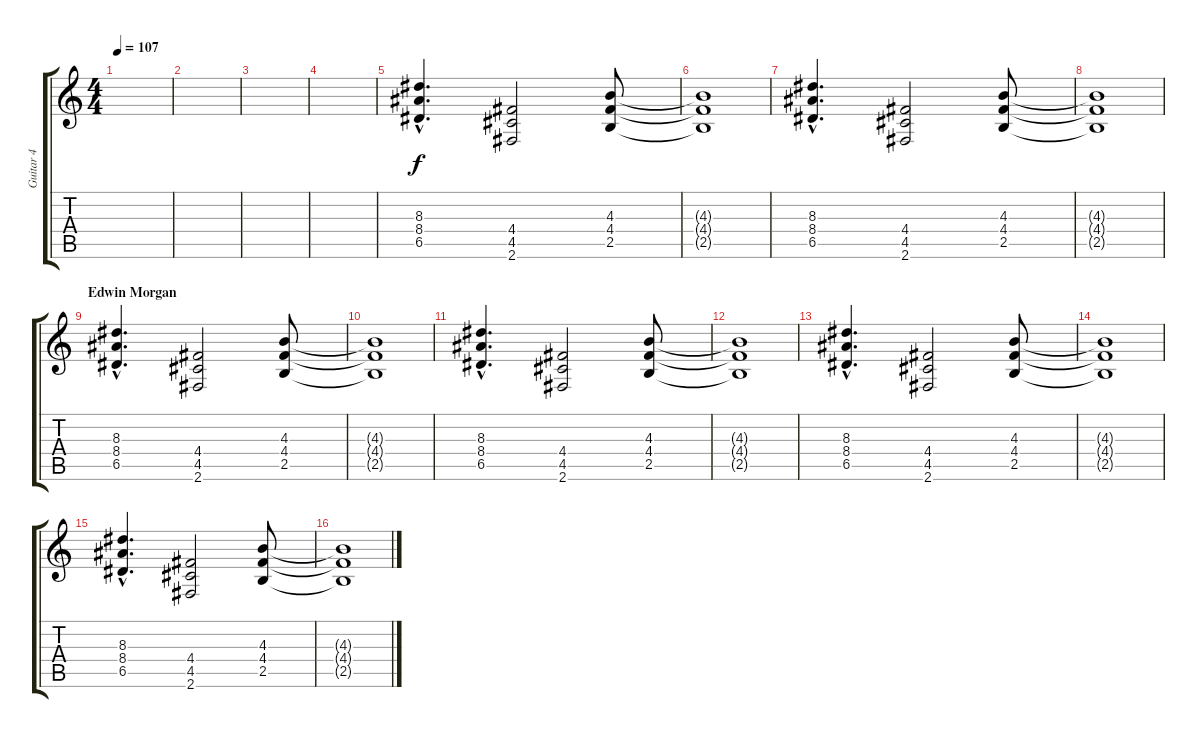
\track ("Guitar 4" "Guitar 4") {instrument overdrivenguitar}
\staff {score tabs}
\tuning (E4 B3 G3 D3 A2 E2) {hide}
\ts (4 4)
\tempo 107
\clef g2
\ks c
|
|
|
|
(8.3{hac} 8.4{hac} 6.5{hac}).4{d} (4.4 4.5 2.6).2 (4.3 4.4 2.5).8 |
(4.3{t} 4.4{t} 2.5{t}).1 |
(8.3{hac} 8.4{hac} 6.5{hac}).4{d} (4.4 4.5 2.6).2 (4.3 4.4 2.5).8 |
(4.3{t} 4.4{t} 2.5{t}).1 |
\section ("" "Edwin Morgan")
(8.3{hac} 8.4{hac} 6.5{hac}).4{d} (4.4 4.5 2.6).2 (4.3 4.4 2.5).8 |
(4.3{t} 4.4{t} 2.5{t}).1 |
(8.3{hac} 8.4{hac} 6.5{hac}).4{d} (4.4 4.5 2.6).2 (4.3 4.4 2.5).8 |
(4.3{t} 4.4{t} 2.5{t}).1 |
(8.3{hac} 8.4{hac} 6.5{hac}).4{d} (4.4 4.5 2.6).2 (4.3 4.4 2.5).8 |
(4.3{t} 4.4{t} 2.5{t}).1 |
(8.3{hac} 8.4{hac} 6.5{hac}).4{d} (4.4 4.5 2.6).2 (4.3 4.4 2.5).8 |
(4.3{t} 4.4{t} 2.5{t}).1
